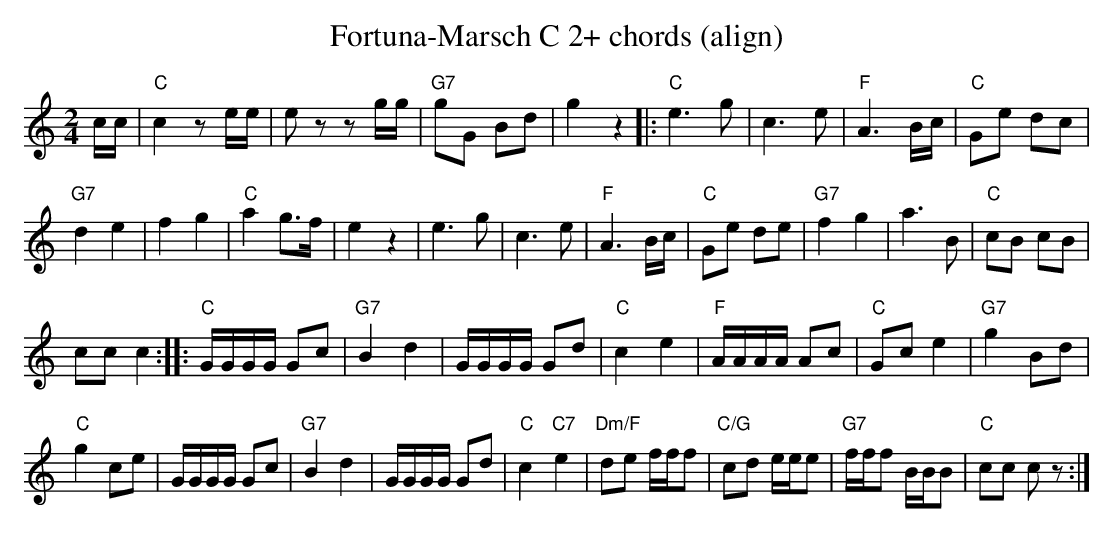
X:1
T:Fortuna-Marsch C 2+ chords (align)
M:2/4
L:1/8
K:Cmaj%%MIDI gchordon
c/2c/2 | "C"c2ze/2e/2 | e zzg/2g/2 | "G7"gG Bd | g2z2 |: "C"e3g | c3e | "F"A3 B/2c/2 | \
"C"Ge dc |
"G7"d2e2 | f2g2 | "C"a2 g>f | e2z2 | e3g | c3e | "F"A3 B/2c/2 | \
"C"Ge de | "G7"f2g2 | a3B | "C"cB cB |
cc c2 :: "C"G/2G/2G/2G/2 Gc | "G7"B2d2 | \
G/2G/2G/2G/2 Gd | "C"c2e2 | "F"A/2A/2A/2A/2 Ac | "C"Gc e2 | "G7"g2 Bd |
"C"g2 ce | G/2G/2G/2G/2 Gc | "G7"B2d2 | \
G/2G/2G/2G/2 Gd | "C"c2"C7"e2 | "Dm/F"de f/2f/2f | "C/G"cd e/2e/2e | "G7"f/2f/2f B/2B/2B | "C"cc cz :|
